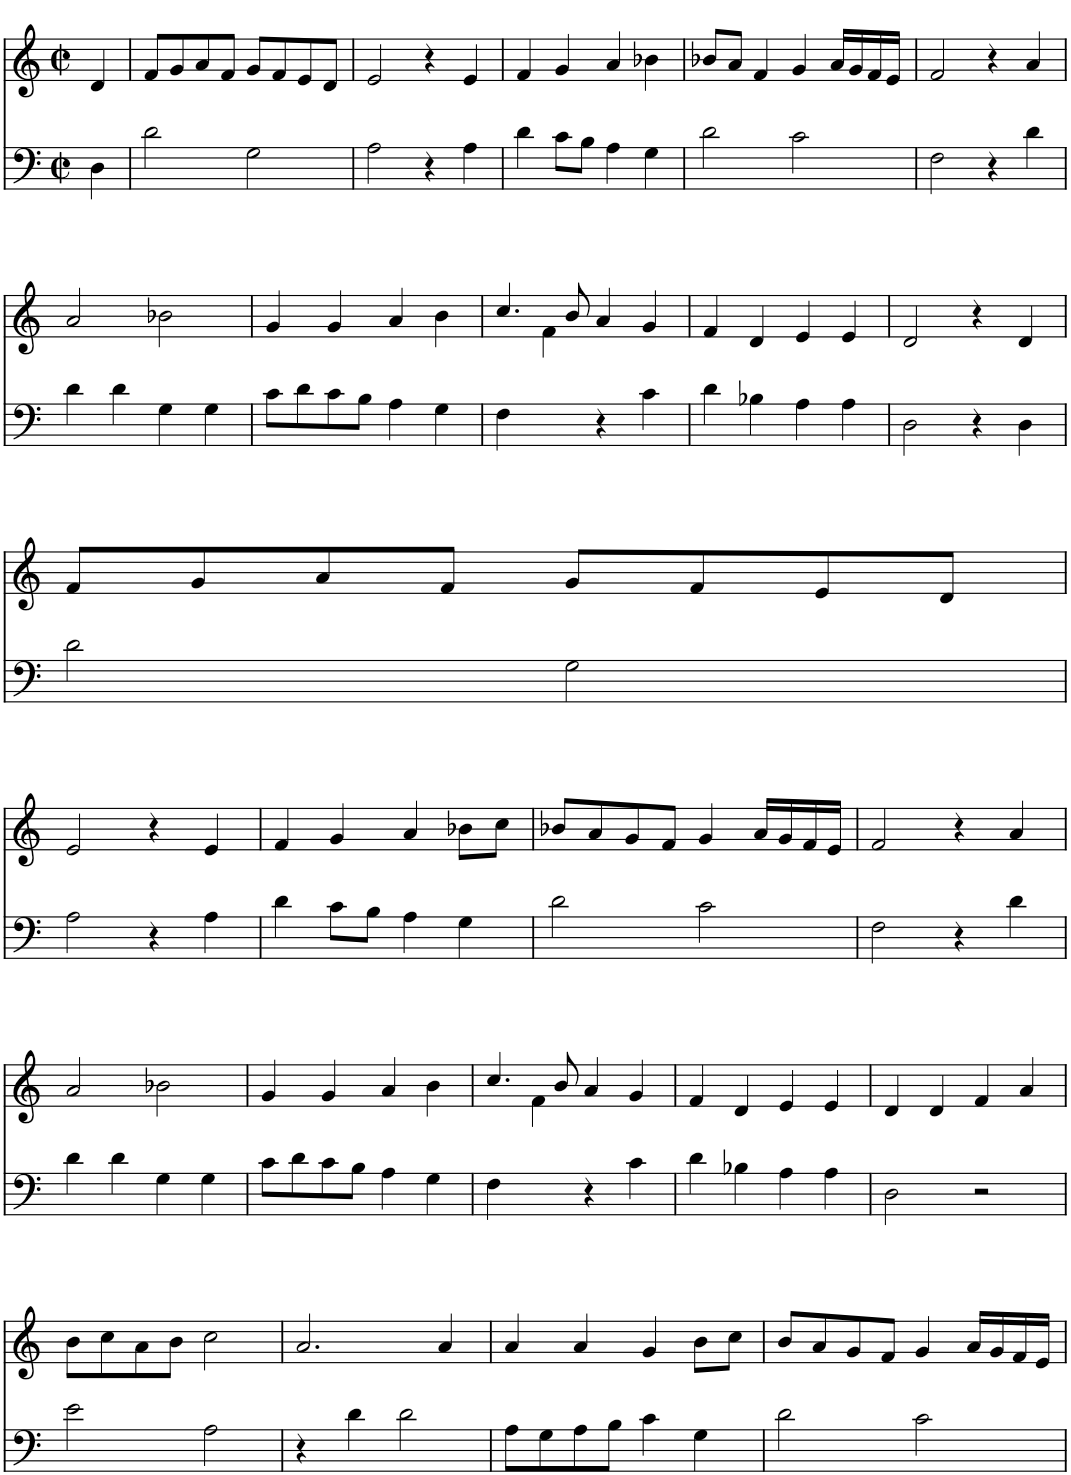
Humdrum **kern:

**kern	**kern
*part1	*part1
*staff2	*staff1
*I"Laute	*
*clefF4	*clefG2
*k[]	*k[]
*M2/2	*M2/2
*met(c|)	*met(c|)
=1	=1
4D\	4d/
=2	=2
2d\	8f/L
.	8g/
.	8a/
.	8f/J
2G\	8g/L
.	8f/
.	8e/
.	8d/J
=3	=3
2A\	2e/
4r	4r
4A\	4e/
=4	=4
4d\	4f/
8c\L	4g/
8B\J	.
4A\	4a/
4G\	4b-X\
=5	=5
2d\	8b-X/L
.	8a/J
.	4f/
2c\	4g/
.	16a/LL
.	16g/
.	16f/
.	16e/JJ
=6	=6
2F\	2f/
4r	4r
4d\	4a/
!!LO:LB:g=z
=7	=7
4d\	2a/
4d\	.
4G\	2b-X\
4G\	.
=8	=8
8c\L	4g/
8d\	.
8c\	4g/
8B\J	.
4A\	4a/
4G\	4b\
=9	=9
*	*^
4F\	4.cc/	4ryy
4ryy	.	4f\
.	8b/	.
4r	4a/	2ryy
4c\	4g/	.
*	*v	*v
=10	=10
4d\	4f/
4B-X\	4d/
4A\	4e/
4A\	4e/
=11	=11
2D\	2d/
4r	4r
4D\	4d/
!!LO:LB:g=z
=12	=12
2d\	8f/L
.	8g/
.	8a/
.	8f/J
2G\	8g/L
.	8f/
.	8e/
.	8d/J
!!LO:LB:g=z
=13	=13
2A\	2e/
4r	4r
4A\	4e/
=14	=14
4d\	4f/
8c\L	4g/
8B\J	.
4A\	4a/
4G\	8b-X\L
.	8cc\J
=15	=15
2d\	8b-X/L
.	8a/
.	8g/
.	8f/J
2c\	4g/
.	16a/LL
.	16g/
.	16f/
.	16e/JJ
=16	=16
2F\	2f/
4r	4r
4d\	4a/
!!LO:LB:g=z
=17	=17
4d\	2a/
4d\	.
4G\	2b-X\
4G\	.
=18	=18
8c\L	4g/
8d\	.
8c\	4g/
8B\J	.
4A\	4a/
4G\	4b\
=19	=19
*	*^
4F\	4.cc/	4ryy
4ryy	.	4f\
.	8b/	.
4r	4a/	2ryy
4c\	4g/	.
*	*v	*v
=20	=20
4d\	4f/
4B-X\	4d/
4A\	4e/
4A\	4e/
=21	=21
2D\	4d/
.	4d/
2r	4f/
.	4a/
!!LO:LB:g=z
=22	=22
2e\	8b\L
.	8cc\
.	8a\
.	8b\J
2A\	2cc\
=23	=23
4r	2.a/
4d\	.
2d\	.
.	4a/
=24	=24
8A\L	4a/
8G\	.
8A\	4a/
8B\J	.
4c\	4g/
4G\	8b\L
.	8cc\J
=25	=25
2d\	8b/L
.	8a/
.	8g/
.	8f/J
2c\	4g/
.	16a/LL
.	16g/
.	16f/
.	16e/JJ
=	=
*-	*-
